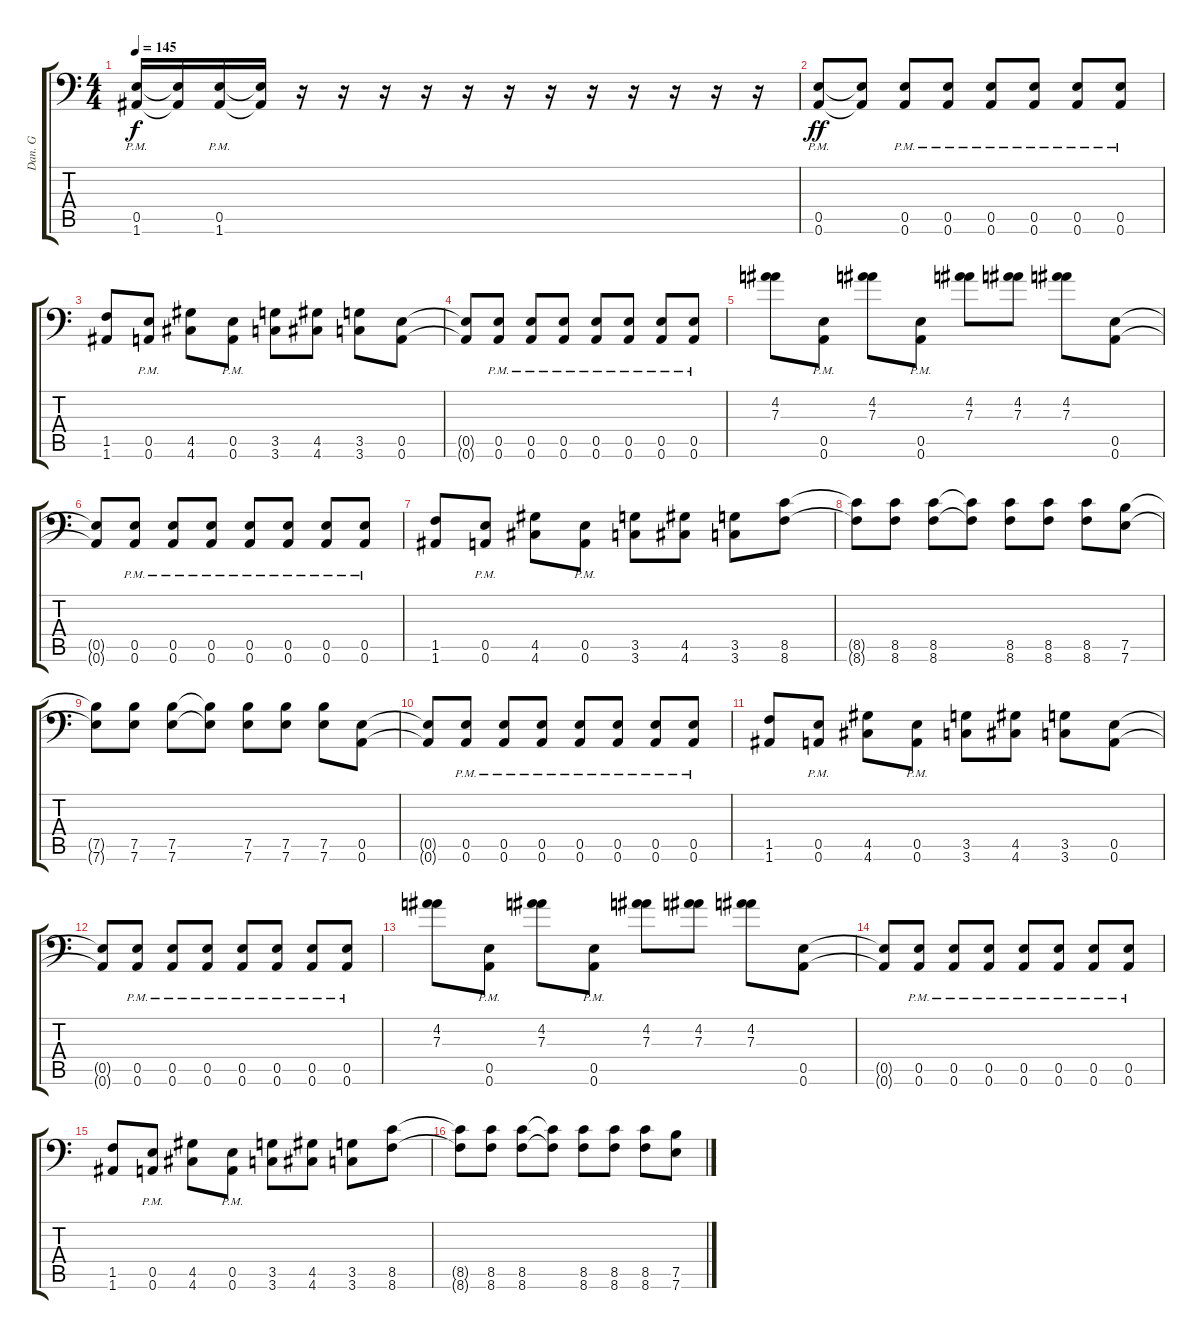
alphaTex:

\track ("Dan. G" "Dan. G") {instrument distortionguitar}
\staff {score tabs}
\tuning (B3 Gb3 D3 A2 E2 A1) {hide}
\ts (4 4)
\tempo 145
\clef f4
\ks c
(0.5{pm} 1.6{pm}).16{dy f} (0.5{t} 1.6{t}).16 (0.5{pm} 1.6{pm}).16 (0.5{t} 1.6{t}).16 r.16 r.16 r.16 r.16 r.16 r.16 r.16 r.16 r.16 r.16 r.16 r.16 |
(0.5{pm} 0.6{pm}).8{dy ff} (0.5{t} 0.6{t}).8 (0.5{pm} 0.6{pm}).8 (0.5{pm} 0.6{pm}).8 (0.5{pm} 0.6{pm}).8 (0.5{pm} 0.6{pm}).8 (0.5{pm} 0.6{pm}).8 (0.5{pm} 0.6{pm}).8 |
(1.5 1.6).8 (0.5{pm} 0.6{pm}).8 (4.5 4.6).8 (0.5{pm} 0.6{pm}).8 (3.5 3.6).8 (4.5 4.6).8 (3.5 3.6).8 (0.5 0.6).8 |
(0.5{t} 0.6{t}).8 (0.5{pm} 0.6{pm}).8 (0.5{pm} 0.6{pm}).8 (0.5{pm} 0.6{pm}).8 (0.5{pm} 0.6{pm}).8 (0.5{pm} 0.6{pm}).8 (0.5{pm} 0.6{pm}).8 (0.5{pm} 0.6{pm}).8 |
(4.2 7.3).8 (0.5{pm} 0.6{pm}).8 (4.2 7.3).8 (0.5{pm} 0.6{pm}).8 (4.2 7.3).8 (4.2 7.3).8 (4.2 7.3).8 (0.5 0.6).8 |
(0.5{t} 0.6{t}).8 (0.5{pm} 0.6{pm}).8 (0.5{pm} 0.6{pm}).8 (0.5{pm} 0.6{pm}).8 (0.5{pm} 0.6{pm}).8 (0.5{pm} 0.6{pm}).8 (0.5{pm} 0.6{pm}).8 (0.5{pm} 0.6{pm}).8 |
(1.5 1.6).8 (0.5{pm} 0.6{pm}).8 (4.5 4.6).8 (0.5{pm} 0.6{pm}).8 (3.5 3.6).8 (4.5 4.6).8 (3.5 3.6).8 (8.5 8.6).8 |
(8.5{t} 8.6{t}).8 (8.5 8.6).8 (8.5 8.6).8 (8.5{t} 8.6{t}).8 (8.5 8.6).8 (8.5 8.6).8 (8.5 8.6).8 (7.5 7.6).8 |
(7.5{t} 7.6{t}).8 (7.5 7.6).8 (7.5 7.6).8 (7.5{t} 7.6{t}).8 (7.5 7.6).8 (7.5 7.6).8 (7.5 7.6).8 (0.5 0.6).8 |
(0.5{t} 0.6{t}).8 (0.5{pm} 0.6{pm}).8 (0.5{pm} 0.6{pm}).8 (0.5{pm} 0.6{pm}).8 (0.5{pm} 0.6{pm}).8 (0.5{pm} 0.6{pm}).8 (0.5{pm} 0.6{pm}).8 (0.5{pm} 0.6{pm}).8 |
(1.5 1.6).8 (0.5{pm} 0.6{pm}).8 (4.5 4.6).8 (0.5{pm} 0.6{pm}).8 (3.5 3.6).8 (4.5 4.6).8 (3.5 3.6).8 (0.5 0.6).8 |
(0.5{t} 0.6{t}).8 (0.5{pm} 0.6{pm}).8 (0.5{pm} 0.6{pm}).8 (0.5{pm} 0.6{pm}).8 (0.5{pm} 0.6{pm}).8 (0.5{pm} 0.6{pm}).8 (0.5{pm} 0.6{pm}).8 (0.5{pm} 0.6{pm}).8 |
(4.2 7.3).8 (0.5{pm} 0.6{pm}).8 (4.2 7.3).8 (0.5{pm} 0.6{pm}).8 (4.2 7.3).8 (4.2 7.3).8 (4.2 7.3).8 (0.5 0.6).8 |
(0.5{t} 0.6{t}).8 (0.5{pm} 0.6{pm}).8 (0.5{pm} 0.6{pm}).8 (0.5{pm} 0.6{pm}).8 (0.5{pm} 0.6{pm}).8 (0.5{pm} 0.6{pm}).8 (0.5{pm} 0.6{pm}).8 (0.5{pm} 0.6{pm}).8 |
(1.5 1.6).8 (0.5{pm} 0.6{pm}).8 (4.5 4.6).8 (0.5{pm} 0.6{pm}).8 (3.5 3.6).8 (4.5 4.6).8 (3.5 3.6).8 (8.5 8.6).8 |
(8.5{t} 8.6{t}).8 (8.5 8.6).8 (8.5 8.6).8 (8.5{t} 8.6{t}).8 (8.5 8.6).8 (8.5 8.6).8 (8.5 8.6).8 (7.5 7.6).8
